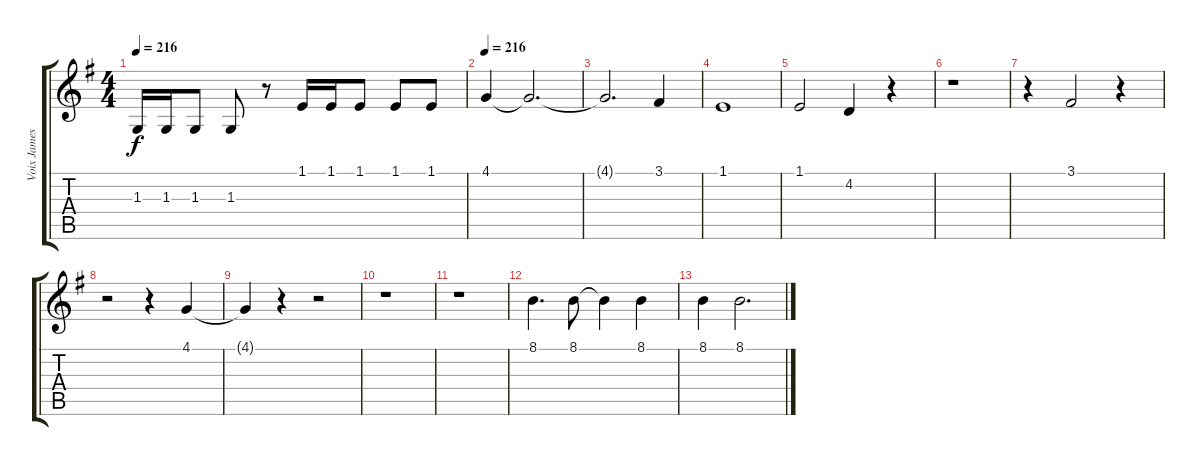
\track ("Voix James" "Voix James") {instrument lead6voice}
\staff {score tabs}
\tuning (Eb4 Bb3 Gb3 Db3 Ab2 Eb2) {hide}
\ts (4 4)
\tempo 216
\clef g2
\ks g
1.3.16{dy f} 1.3.16 1.3.8 1.3.8 r.8 1.1.16 1.1.16 1.1.8 1.1.8 1.1.8 |
\tempo 216
4.1.4 4.1{t}.2{d} |
4.1{t}.2{d} 3.1.4 |
1.1.1 |
1.1.2 4.2.4 r.4 |
r.1 |
r.4 3.1.2 r.4 |
r.2 r.4 4.1.4 |
4.1{t}.4 r.4 r.2 |
r.1 |
r.1 |
8.1.4{d} 8.1.8 8.1{t}.4 8.1.4 |
8.1.4 8.1.2{d}
